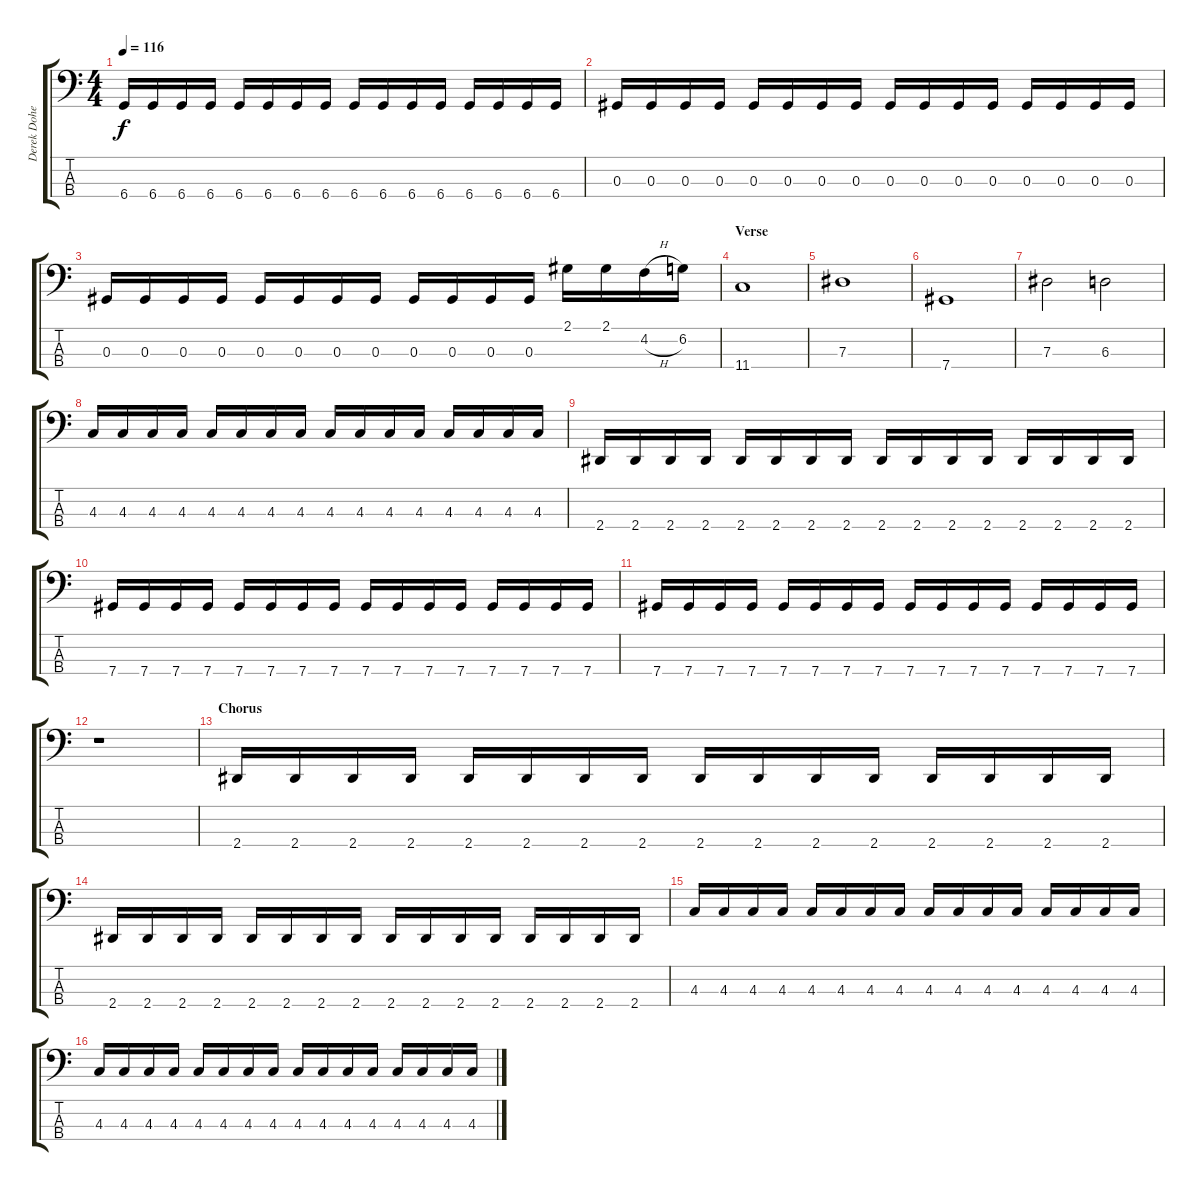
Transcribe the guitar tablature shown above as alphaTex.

\track ("Derek Doherty" "Derek Dohe") {instrument electricbasspick}
\staff {score tabs}
\tuning (Gb2 Db2 Ab1 Db1) {hide}
\ts (4 4)
\tempo 116
\clef f4
\ks c
6.4.16{dy f} 6.4.16 6.4.16 6.4.16 6.4.16 6.4.16 6.4.16 6.4.16 6.4.16 6.4.16 6.4.16 6.4.16 6.4.16 6.4.16 6.4.16 6.4.16 |
0.3.16 0.3.16 0.3.16 0.3.16 0.3.16 0.3.16 0.3.16 0.3.16 0.3.16 0.3.16 0.3.16 0.3.16 0.3.16 0.3.16 0.3.16 0.3.16 |
0.3.16 0.3.16 0.3.16 0.3.16 0.3.16 0.3.16 0.3.16 0.3.16 0.3.16 0.3.16 0.3.16 0.3.16 2.1.16 2.1.16 4.2{h}.16 6.2.16 |
\section ("" "Verse")
11.4.1 |
7.3.1 |
7.4.1 |
7.3.2 6.3.2 |
4.3.16 4.3.16 4.3.16 4.3.16 4.3.16 4.3.16 4.3.16 4.3.16 4.3.16 4.3.16 4.3.16 4.3.16 4.3.16 4.3.16 4.3.16 4.3.16 |
2.4.16 2.4.16 2.4.16 2.4.16 2.4.16 2.4.16 2.4.16 2.4.16 2.4.16 2.4.16 2.4.16 2.4.16 2.4.16 2.4.16 2.4.16 2.4.16 |
7.4.16 7.4.16 7.4.16 7.4.16 7.4.16 7.4.16 7.4.16 7.4.16 7.4.16 7.4.16 7.4.16 7.4.16 7.4.16 7.4.16 7.4.16 7.4.16 |
7.4.16 7.4.16 7.4.16 7.4.16 7.4.16 7.4.16 7.4.16 7.4.16 7.4.16 7.4.16 7.4.16 7.4.16 7.4.16 7.4.16 7.4.16 7.4.16 |
r.1 |
\section ("" "Chorus")
2.4.16 2.4.16 2.4.16 2.4.16 2.4.16 2.4.16 2.4.16 2.4.16 2.4.16 2.4.16 2.4.16 2.4.16 2.4.16 2.4.16 2.4.16 2.4.16 |
2.4.16 2.4.16 2.4.16 2.4.16 2.4.16 2.4.16 2.4.16 2.4.16 2.4.16 2.4.16 2.4.16 2.4.16 2.4.16 2.4.16 2.4.16 2.4.16 |
4.3.16 4.3.16 4.3.16 4.3.16 4.3.16 4.3.16 4.3.16 4.3.16 4.3.16 4.3.16 4.3.16 4.3.16 4.3.16 4.3.16 4.3.16 4.3.16 |
4.3.16 4.3.16 4.3.16 4.3.16 4.3.16 4.3.16 4.3.16 4.3.16 4.3.16 4.3.16 4.3.16 4.3.16 4.3.16 4.3.16 4.3.16 4.3.16
